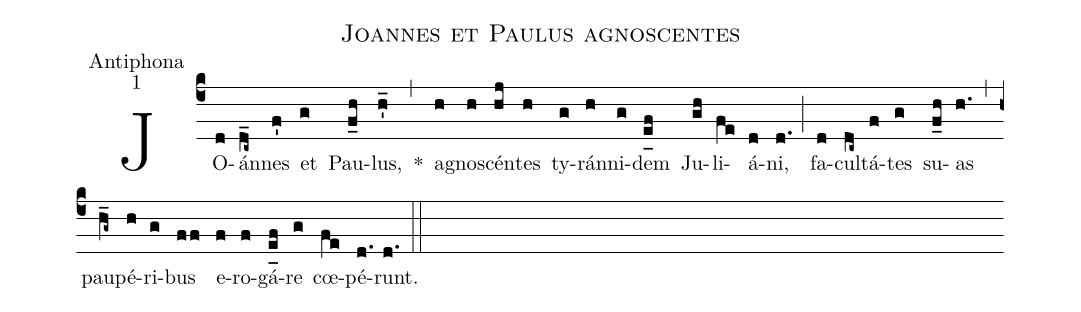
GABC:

name:Joannes et Paulus agnoscentes;
office-part:Antiphona;
mode:1;
%%
(c4) JO(d)án(d_c~)nes(f') et(g) Pau(f_h)lus,(h'_) *(,) a(h)gno(h)scén(hj)tes(h) ty(g)rán(h)ni(g)dem(e_[uh:l]f) Ju(gh)li(fe)á(d)ni,(d.) (;) fa(d)cul(dc~)tá(f)tes(g) su(f_h)as(h.) (,) pau(h_g~)pé(h)ri(g)bus(ff) e(f)ro(f)gá(e_[uh:l]f)re(g) cœ(fe)pé(d.)runt.(d.) (::)

%<eu>E(h) u(h) o(g) u(f) a(gh) e.</eu>(gf..) (::)
